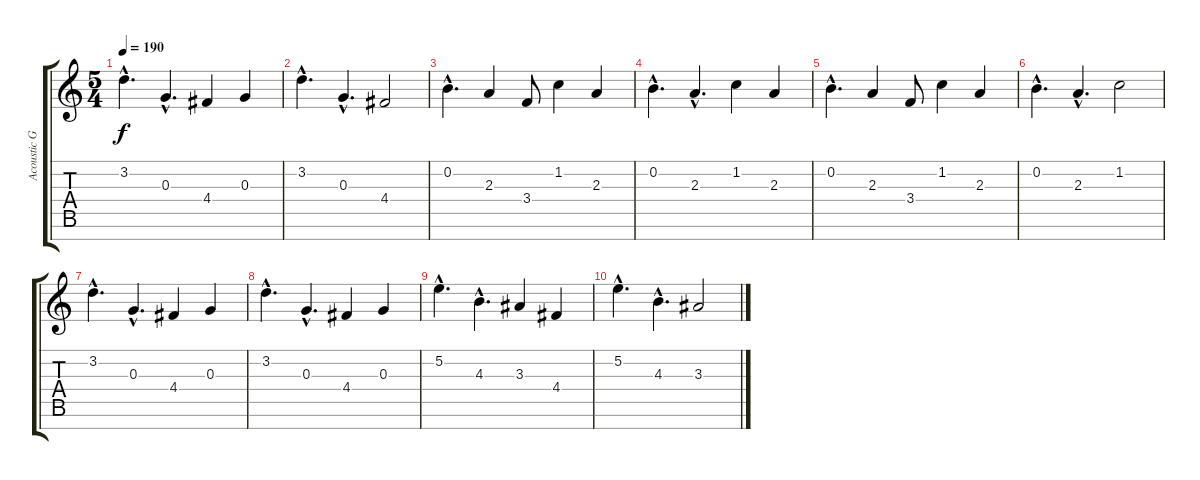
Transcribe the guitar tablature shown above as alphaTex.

\track ("Acoustic Guitar 1" "Acoustic G") {instrument acousticguitarnylon}
\staff {score tabs}
\tuning (E4 B3 G3 D3 A2 E2 B1) {hide}
\ts (5 4)
\tempo 190
\clef g2
\ks c
3.2{hac}.4{d dy f} 0.3{hac}.4{d} 4.4.4 0.3.4 |
3.2{hac}.4{d} 0.3{hac}.4{d} 4.4.2 |
0.2{hac}.4{d} 2.3.4 3.4.8 1.2.4 2.3.4 |
0.2{hac}.4{d} 2.3{hac}.4{d} 1.2.4 2.3.4 |
0.2{hac}.4{d} 2.3.4 3.4.8 1.2.4 2.3.4 |
0.2{hac}.4{d} 2.3{hac}.4{d} 1.2.2 |
3.2{hac}.4{d} 0.3{hac}.4{d} 4.4.4 0.3.4 |
3.2{hac}.4{d} 0.3{hac}.4{d} 4.4.4 0.3.4 |
5.2{hac}.4{d} 4.3{hac}.4{d} 3.3.4 4.4.4 |
5.2{hac}.4{d} 4.3{hac}.4{d} 3.3.2
